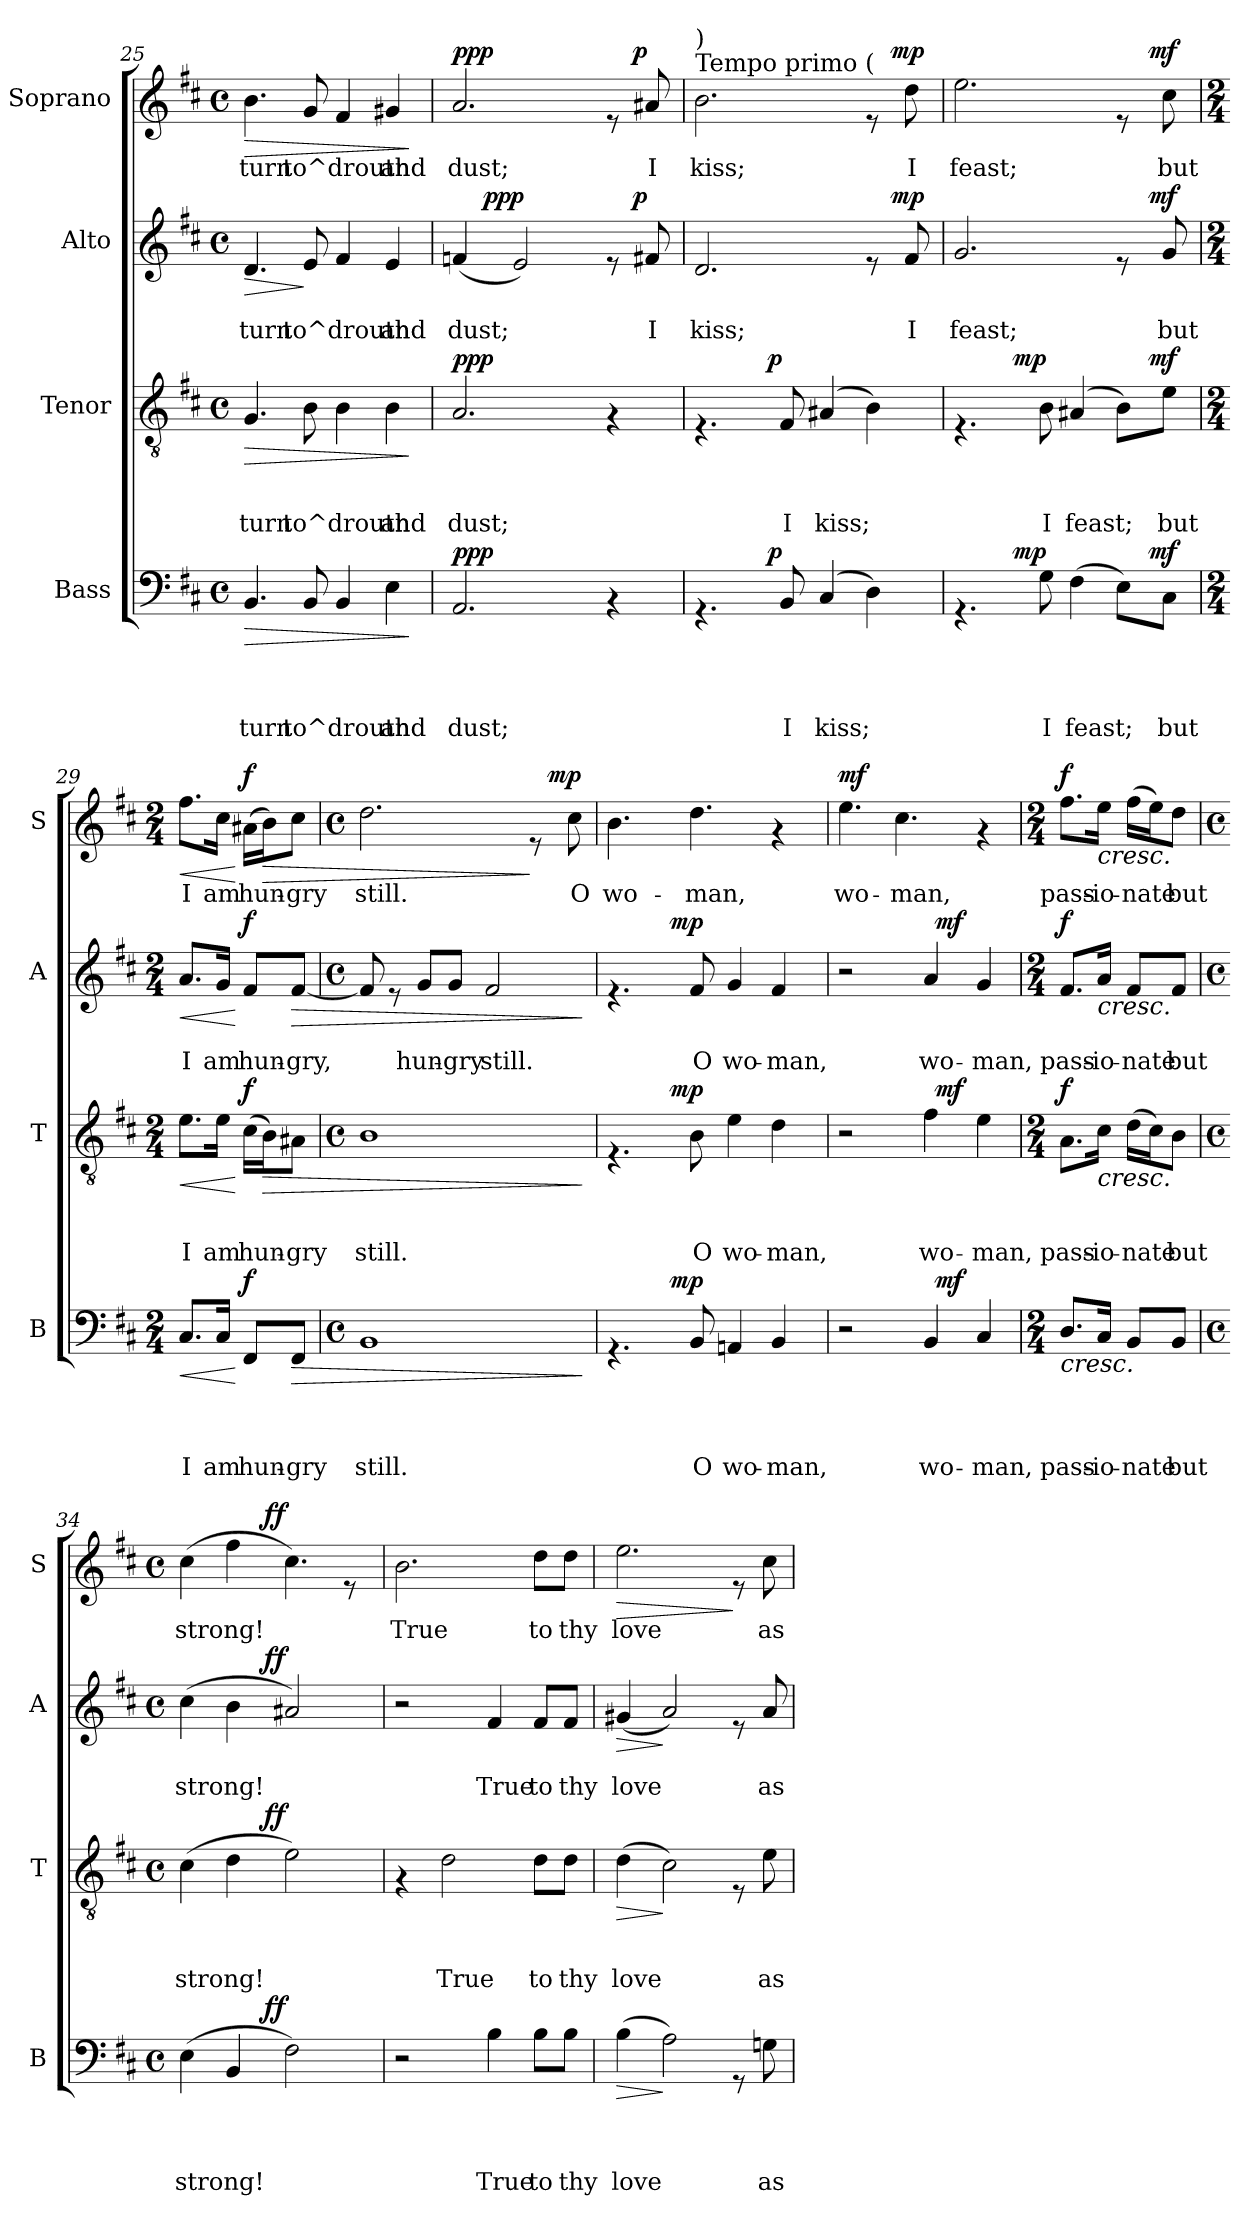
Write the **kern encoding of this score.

**kern	**text	**text	**text	**text	**dynam	**kern	**text	**text	**text	**dynam	**kern	**text	**text	**dynam	**kern	**text	**dynam
*part4	*part4	*part4	*part4	*part4	*part4	*part3	*part3	*part3	*part3	*part3	*part2	*part2	*part2	*part2	*part1	*part1	*part1
*staff4	*staff4	*staff4	*staff4	*staff4	*staff4	*staff3	*staff3	*staff3	*staff3	*staff3	*staff2	*staff2	*staff2	*staff2	*staff1	*staff1	*staff1
*I"Bass	*	*	*	*	*	*I"Tenor	*	*	*	*	*I"Alto	*	*	*	*I"Soprano	*	*
*I'B	*	*	*	*	*	*I'T	*	*	*	*	*I'A	*	*	*	*I'S	*	*
*clefF4	*	*	*	*	*	*clefGv2	*	*	*	*	*clefG2	*	*	*	*clefG2	*	*
*k[f#c#]	*	*	*	*	*	*k[f#c#]	*	*	*	*	*k[f#c#]	*	*	*	*k[f#c#]	*	*
*D:	*	*	*	*	*	*D:	*	*	*	*	*D:	*	*	*	*D:	*	*
*M4/4	*	*	*	*	*	*M4/4	*	*	*	*	*M4/4	*	*	*	*M4/4	*	*
*met(c)	*	*	*	*	*	*met(c)	*	*	*	*	*met(c)	*	*	*	*met(c)	*	*
=25	=25	=25	=25	=25	=25	=25	=25	=25	=25	=25	=25	=25	=25	=25	=25	=25	=25
!	!	!	!	!LO:LY:b	!LO:HP:b	!	!	!	!LO:LY:b	!LO:HP:b	!	!	!LO:LY:b	!LO:HP:b	!	!LO:LY:b	!LO:HP:b
4.BB/	.	.	.	turn	>	4.G/	.	.	turn	>	4.d/	.	turn	>	4.b\	turn	>
!	!	!	!	!LO:LY:b	!	!	!	!	!LO:LY:b	!	!	!	!LO:LY:b	!	!	!LO:LY:b	!
8BB/	.	.	.	to^drouth	.	8B\	.	.	to^drouth	.	8e/	.	to^drouth	]	8g/	to^drouth	.
4BB/	.	.	.	.	.	4B\	.	.	.	.	4f#/	.	.	.	4f#/	.	.
!	!	!	!	!LO:LY:b	!	!	!	!	!LO:LY:b	!	!	!	!LO:LY:b	!	!	!LO:LY:b	!
4E\	.	.	.	and	.	4B\	.	.	and	.	4e/	.	and	.	4g#X/	and	.
.	.	.	.	.	]	.	.	.	.	]	.	.	.	.	.	.	]
=26	=26	=26	=26	=26	=26	=26	=26	=26	=26	=26	=26	=26	=26	=26	=26	=26	=26
!	!	!	!	!LO:LY:b	!LO:DY:a	!	!	!	!LO:LY:b	!LO:DY:a	!	!	!LO:LY:b	!	!	!LO:LY:b	!LO:DY:a
*	*	*	*	*	*	*	*	*	*	*	*^	*	*	*	*^	*	*
*	*	*	*	*	*	*	*	*	*	*	*	*^	*	*	*	*	*	*	*
2.AA/	.	.	.	dust;	ppp	2.A/	.	.	dust;	ppp	(<4fn/	8ryy	2ryy	.	dust;	.	2.a/	2ryy	dust;	ppp
!	!	!	!	!	!	!	!	!	!	!	!	!	!	!	!	!LO:DY:a	!	!	!	!
.	.	.	.	.	.	.	.	.	.	.	.	2..ryy	.	.	.	ppp	.	.	.	.
.	.	.	.	.	.	.	.	.	.	.	2e/)	.	.	.	.	.	.	.	.	.
.	.	.	.	.	.	.	.	.	.	.	.	.	4ryy	.	.	.	.	4ryy	.	.
4rAA	.	.	.	.	.	4rF	.	.	.	.	8re	.	16.ryy	.	.	.	8re	16.ryy	.	.
!	!	!	!	!	!	!	!	!	!	!	!	!	!	!	!	!LO:DY:a	!	!	!	!LO:DY:a
.	.	.	.	.	.	.	.	.	.	.	.	.	8ryy	.	.	p	.	8ryy	.	p
!	!	!	!	!	!	!	!	!	!	!	!	!	!	!	!LO:LY:b	!	!	!	!LO:LY:b	!
.	.	.	.	.	.	.	.	.	.	.	8f#X/	.	.	.	I	.	8a#X/	.	I	.
.	.	.	.	.	.	.	.	.	.	.	.	.	32ryy	.	.	.	.	32ryy	.	.
*	*	*	*	*	*	*	*	*	*	*	*v	*v	*v	*	*	*	*	*	*	*
=27	=27	=27	=27	=27	=27	=27	=27	=27	=27	=27	=27	=27	=27	=27	=27	=27	=27	=27
*	*	*	*	*	*	*	*	*	*	*	*	*	*	*	*MM72	*	*	*
*	*	*	*	*	*	*	*	*	*	*	*^	*	*	*	*	*	*	*
*	*	*	*	*	*	*	*	*	*	*	*	*^	*	*	*	*	*	*	*
!	!	!	!	!	!	!	!	!	!	!	!	!	!	!	!	!	!LO:TX:a:t=Tempo primo (	!	!	!
!	!	!	!	!	!	!	!	!	!	!	!	!	!	!	!	!	!LO:TX:a:t=)	!	!	!
!	!	!	!	!	!	!	!	!	!	!	!	!	!	!	!LO:LY:b	!	!	!	!LO:LY:b	!
*^	*	*	*	*	*	*^	*	*	*	*	*	*v	*v	*	*	*	*	*	*	*
4.rAA	4ryy	.	.	.	.	.	4.rF	4ryy	.	.	.	.	2.d/	2ryy	.	kiss;	.	2.b\	2ryy	kiss;	.
.	16.ryy	.	.	.	.	.	.	16.ryy	.	.	.	.	.	.	.	.	.	.	.	.	.
!	!	!	!	!	!	!LO:DY:a	!	!	!	!	!	!LO:DY:a	!	!	!	!	!	!	!	!	!
.	2ryy	.	.	.	.	p	.	2ryy	.	.	.	p	.	.	.	.	.	.	.	.	.
!	!	!	!	!	!LO:LY:b	!	!	!	!	!	!LO:LY:b	!	!	!	!	!	!	!	!	!	!
8BB/	.	.	.	.	I	.	8F#/	.	.	.	I	.	.	.	.	.	.	.	.	.	.
!	!	!	!	!	!LO:LY:b	!	!	!	!	!	!LO:LY:b	!	!	!	!	!	!	!	!	!	!
(4C#/	.	.	.	.	kiss;	.	(4A#X/	.	.	.	kiss;	.	.	4ryy	.	.	.	.	4ryy	.	.
4D\)	.	.	.	.	.	.	4B\)	.	.	.	.	.	8re	16.ryy	.	.	.	8re	16.ryy	.	.
!	!	!	!	!	!	!	!	!	!	!	!	!	!	!	!	!	!LO:DY:a	!	!	!	!LO:DY:a
.	8ryy	.	.	.	.	.	.	8ryy	.	.	.	.	.	8ryy	.	.	mp	.	8ryy	.	mp
!	!	!	!	!	!	!	!	!	!	!	!	!	!	!	!	!LO:LY:b	!	!	!	!LO:LY:b	!
.	.	.	.	.	.	.	.	.	.	.	.	.	8f#/	.	.	I	.	8dd\	.	I	.
.	32ryy	.	.	.	.	.	.	32ryy	.	.	.	.	.	32ryy	.	.	.	.	32ryy	.	.
!!LO:PB:g=z	!!
=28	=28	=28	=28	=28	=28	=28	=28	=28	=28	=28	=28	=28	=28	=28	=28	=28	=28	=28	=28	=28	=28
!	!	!	!	!	!	!	!	!	!	!	!	!	!	!	!	!LO:LY:b	!	!	!	!LO:LY:b	!
*	*^	*	*	*	*	*	*	*^	*	*	*	*	*	*	*	*	*	*	*	*	*
4.rAA	4ryy	2ryy	.	.	.	.	.	4.rF	4ryy	2ryy	.	.	.	.	2.g/	2ryy	.	feast;	.	2.ee\	2ryy	feast;	.
.	32ryy	.	.	.	.	.	.	.	32ryy	.	.	.	.	.	.	.	.	.	.	.	.	.	.
!	!	!	!	!	!	!	!LO:DY:a	!	!	!	!	!	!	!LO:DY:a	!	!	!	!	!	!	!	!	!
.	2ryy	.	.	.	.	.	mp	.	2ryy	.	.	.	.	mp	.	.	.	.	.	.	.	.	.
!	!	!	!	!	!	!LO:LY:b	!	!	!	!	!	!	!LO:LY:b	!	!	!	!	!	!	!	!	!	!
8G\	.	.	.	.	.	I	.	8B\	.	.	.	.	I	.	.	.	.	.	.	.	.	.	.
!	!	!	!	!	!	!LO:LY:b	!	!	!	!	!	!	!LO:LY:b	!	!	!	!	!	!	!	!	!	!
(>4F#\	.	4ryy	.	.	.	feast;	.	(4A#X/	.	4ryy	.	.	feast;	.	.	4ryy	.	.	.	.	4ryy	.	.
8E\L)	.	16.ryy	.	.	.	.	.	8B\L)	.	16.ryy	.	.	.	.	8re	16.ryy	.	.	.	8re	16.ryy	.	.
.	8..ryy	.	.	.	.	.	.	.	8..ryy	.	.	.	.	.	.	.	.	.	.	.	.	.	.
!	!	!	!	!	!	!	!LO:DY:a	!	!	!	!	!	!	!LO:DY:a	!	!	!	!	!LO:DY:a	!	!	!	!LO:DY:a
.	.	8ryy	.	.	.	.	mf	.	.	8ryy	.	.	.	mf	.	8ryy	.	.	mf	.	8ryy	.	mf
!	!	!	!	!	!	!LO:LY:b	!	!	!	!	!	!	!LO:LY:b	!	!	!	!	!LO:LY:b	!	!	!	!LO:LY:b	!
8C#\J	.	.	.	.	.	but	.	8e\J	.	.	.	.	but	.	8g/	.	.	but	.	8cc#\	.	but	.
.	.	32ryy	.	.	.	.	.	.	.	32ryy	.	.	.	.	.	32ryy	.	.	.	.	32ryy	.	.
*v	*v	*v	*	*	*	*	*	*	*	*	*	*	*	*	*v	*v	*	*	*	*v	*v	*	*
*	*	*	*	*	*	*v	*v	*v	*	*	*	*	*	*	*	*	*	*	*
=29	=29	=29	=29	=29	=29	=29	=29	=29	=29	=29	=29	=29	=29	=29	=29	=29	=29
*M2/4	*	*	*	*	*	*M2/4	*	*	*	*	*M2/4	*	*	*	*M2/4	*	*
*^	*	*	*	*	*	*^	*	*	*	*	*^	*	*	*	*^	*	*
*	*^	*	*	*	*	*	*	*^	*	*	*	*	*	*	*	*	*	*	*	*	*
!	!	!	!	!	!	!LO:LY:b	!LO:HP:b	!	!	!	!	!	!LO:LY:b	!LO:HP:b	!	!	!	!LO:LY:b	!LO:HP:b	!	!	!LO:LY:b	!LO:HP:b
*v	*v	*v	*	*	*	*	*	*	*	*	*	*	*	*	*v	*v	*	*	*	*v	*v	*	*
*	*	*	*	*	*	*v	*v	*v	*	*	*	*	*	*	*	*	*	*	*
8.C#/L	.	.	.	I	<	8.e\L	.	.	I	<	8.a/L	.	I	<	8.ff#\L	I	<
!	!	!	!	!LO:LY:b	!	!	!	!	!LO:LY:b	!	!	!	!LO:LY:b	!	!	!LO:LY:b	!
16C#/Jk	.	.	.	am	.	16e\Jk	.	.	am	.	16g/Jk	.	am	.	16cc#\Jk	am	.
!	!	!	!	!LO:LY:b	!LO:DY:n=1:a	!	!	!	!LO:LY:b	!LO:DY:n=1:a	!	!	!LO:LY:b	!LO:DY:n=1:a	!	!LO:LY:b	!LO:DY:n=1:a
8FF#/L	.	.	.	hun-	[ f	(>16c#\LL	.	.	hun-	[ f	8f#/L	.	hun-	[ f	(>16a#X\LL	hun-	[ f
!	!	!	!	!	!	!	!	!	!	!LO:HP:b	!	!	!	!	!	!	!LO:HP:b
.	.	.	.	.	.	16B\J)	.	.	.	>	.	.	.	.	16b\J)	.	>
!	!	!	!	!LO:LY:b	!LO:HP:b	!	!	!	!LO:LY:b	!	!	!	!LO:LY:b	!LO:HP:b	!	!LO:LY:b	!
8FF#/J	.	.	.	-gry	>	8A#X\J	.	.	-gry	.	[<8f#/J	.	-gry,	>	8cc#\J	-gry	.
=30	=30	=30	=30	=30	=30	=30	=30	=30	=30	=30	=30	=30	=30	=30	=30	=30	=30
*M4/4	*	*	*	*	*	*M4/4	*	*	*	*	*M4/4	*	*	*	*M4/4	*	*
*met(c)	*	*	*	*	*	*met(c)	*	*	*	*	*met(c)	*	*	*	*met(c)	*	*
!	!	!	!	!LO:LY:b	!	!	!	!	!LO:LY:b	!	!	!	!	!	!	!LO:LY:b	!
*	*	*	*	*	*	*	*	*	*	*	*	*	*	*	*^	*	*
1BB	.	.	.	still.	.	1B	.	.	still.	.	8f#/]	.	.	.	2.dd\	2ryy	still.	.
.	.	.	.	.	.	.	.	.	.	.	8re	.	.	.	.	.	.	.
!	!	!	!	!	!	!	!	!	!	!	!	!	!LO:LY:b	!	!	!	!	!
.	.	.	.	.	.	.	.	.	.	.	8g/L	.	hun-	.	.	.	.	.
!	!	!	!	!	!	!	!	!	!	!	!	!	!LO:LY:b	!	!	!	!	!
.	.	.	.	.	.	.	.	.	.	.	8g/J	.	-gry	.	.	.	.	.
!	!	!	!	!	!	!	!	!	!	!	!	!	!LO:LY:b	!	!	!	!	!
.	.	.	.	.	.	.	.	.	.	.	2f#/	.	still.	.	.	4ryy	.	.
.	.	.	.	.	.	.	.	.	.	.	.	.	.	.	8re	16ryy	.	]
!	!	!	!	!	!	!	!	!	!	!	!	!	!	!	!	!	!	!LO:DY:a
.	.	.	.	.	.	.	.	.	.	.	.	.	.	.	.	8.ryy	.	mp
!	!	!	!	!	!	!	!	!	!	!	!	!	!	!	!	!	!LO:LY:b	!
.	.	.	.	.	.	.	.	.	.	.	.	.	.	.	8cc#\	.	O	.
.	.	.	.	.	]	.	.	.	.	]	.	.	.	]	.	.	.	.
=31	=31	=31	=31	=31	=31	=31	=31	=31	=31	=31	=31	=31	=31	=31	=31	=31	=31	=31
!	!	!	!	!	!	!	!	!	!	!	!	!	!	!	!	!	!LO:LY:b	!
*^	*	*	*	*	*	*^	*	*	*	*	*^	*	*	*	*v	*v	*	*
4.rAA	4ryy	.	.	.	.	.	4.rF	4ryy	.	.	.	.	4.rf	4ryy	.	.	.	4.b\	wo-	.
.	16ryy	.	.	.	.	.	.	16ryy	.	.	.	.	.	16ryy	.	.	.	.	.	.
!	!	!	!	!	!	!LO:DY:a	!	!	!	!	!	!LO:DY:a	!	!	!	!	!LO:DY:a	!	!	!
.	2ryy	.	.	.	.	mp	.	2ryy	.	.	.	mp	.	2ryy	.	.	mp	.	.	.
!	!	!	!	!	!LO:LY:b	!	!	!	!	!	!LO:LY:b	!	!	!	!	!LO:LY:b	!	!	!LO:LY:b	!
8BB/	.	.	.	.	O	.	8B\	.	.	.	O	.	8f#/	.	.	O	.	4.dd\	-man,	.
!	!	!	!	!	!LO:LY:b	!	!	!	!	!	!LO:LY:b	!	!	!	!	!LO:LY:b	!	!	!	!
4AAn/	.	.	.	.	wo-	.	4e\	.	.	.	wo-	.	4g/	.	.	wo-	.	.	.	.
!	!	!	!	!	!LO:LY:b	!	!	!	!	!	!LO:LY:b	!	!	!	!	!LO:LY:b	!	!	!	!
4BB/	.	.	.	.	-man,	.	4d\	.	.	.	-man,	.	4f#/	.	.	-man,	.	4rf	.	.
.	8.ryy	.	.	.	.	.	.	8.ryy	.	.	.	.	.	8.ryy	.	.	.	.	.	.
=32	=32	=32	=32	=32	=32	=32	=32	=32	=32	=32	=32	=32	=32	=32	=32	=32	=32	=32	=32	=32
!	!	!	!	!	!	!	!	!	!	!	!	!	!	!	!	!	!	!	!LO:LY:b	!LO:DY:a
2r	2ryy	.	.	.	.	.	2r	2ryy	.	.	.	.	2r	2ryy	.	.	.	4.ee\	wo-	mf
!	!	!	!	!	!	!	!	!	!	!	!	!	!	!	!	!	!	!	!LO:LY:b	!
.	.	.	.	.	.	.	.	.	.	.	.	.	.	.	.	.	.	4.cc#\	-man,	.
!	!	!	!	!	!LO:LY:b	!	!	!	!	!	!LO:LY:b	!	!	!	!	!LO:LY:b	!	!	!	!
4BB/	32ryy	.	.	.	wo-	.	4f#\	32ryy	.	.	wo-	.	4a/	32ryy	.	wo-	.	.	.	.
!	!	!	!	!	!	!LO:DY:a	!	!	!	!	!	!LO:DY:a	!	!	!	!	!LO:DY:a	!	!	!
.	4...ryy	.	.	.	.	mf	.	4...ryy	.	.	.	mf	.	4...ryy	.	.	mf	.	.	.
!	!	!	!	!	!LO:LY:b	!	!	!	!	!	!LO:LY:b	!	!	!	!	!LO:LY:b	!	!	!	!
4C#/	.	.	.	.	-man,	.	4e\	.	.	.	-man,	.	4g/	.	.	-man,	.	4rf	.	.
*v	*v	*	*	*	*	*	*	*	*	*	*	*	*v	*v	*	*	*	*	*	*
*	*	*	*	*	*	*v	*v	*	*	*	*	*	*	*	*	*	*	*
!!LO:LB:g=z
=33	=33	=33	=33	=33	=33	=33	=33	=33	=33	=33	=33	=33	=33	=33	=33	=33	=33
*M2/4	*	*	*	*	*	*M2/4	*	*	*	*	*M2/4	*	*	*	*M2/4	*	*
*^	*	*	*	*	*	*^	*	*	*	*	*^	*	*	*	*	*	*
!	!	!	!	!	!LO:LY:b	!LO:HP:b	!	!	!	!	!LO:LY:b	!LO:DY:a	!	!	!	!LO:LY:b	!LO:DY:a	!	!LO:LY:b	!LO:DY:a
*v	*v	*	*	*	*	*	*	*	*	*	*	*	*v	*v	*	*	*	*	*	*
*	*	*	*	*	*	*v	*v	*	*	*	*	*	*	*	*	*	*	*
8.D/L	.	.	.	pass-	<	8.A\L	.	.	pass-	f	8.f#/L	.	pass-	f	8.ff#\L	pass-	f
!	!	!	!	!LO:LY:b	!	!	!	!	!LO:LY:b	!LO:HP:b	!	!	!LO:LY:b	!LO:HP:b	!	!LO:LY:b	!LO:HP:b
16C#/Jk	.	.	.	-io-	.	16c#\Jk	.	.	-io-	<	16a/Jk	.	-io-	<	16ee\Jk	-io-	<
!	!	!	!	!LO:LY:b	!	!	!	!	!LO:LY:b	!	!	!	!LO:LY:b	!	!	!LO:LY:b	!
8BB/L	.	.	.	-nate	.	(>16d\LL	.	.	-nate	.	8f#/L	.	-nate	.	(>16ff#\LL	-nate	.
.	.	.	.	.	.	16c#\J)	.	.	.	.	.	.	.	.	16ee\J)	.	.
!	!	!	!	!LO:LY:b	!	!	!	!	!LO:LY:b	!	!	!	!LO:LY:b	!	!	!LO:LY:b	!
8BB/J	.	.	.	but	.	8B\J	.	.	but	.	8f#/J	.	but	.	8dd\J	but	.
=34	=34	=34	=34	=34	=34	=34	=34	=34	=34	=34	=34	=34	=34	=34	=34	=34	=34
*M4/4	*	*	*	*	*	*M4/4	*	*	*	*	*M4/4	*	*	*	*M4/4	*	*
*met(c)	*	*	*	*	*	*met(c)	*	*	*	*	*met(c)	*	*	*	*met(c)	*	*
!	!	!	!	!LO:LY:b	!	!	!	!	!LO:LY:b	!	!	!	!LO:LY:b	!	!	!LO:LY:b	!
*^	*	*	*	*	*	*^	*	*	*	*	*^	*	*	*	*^	*	*
(>4E\	4..ryy	.	.	.	strong!	.	(>4c#\	4..ryy	.	.	strong!	.	(>4cc#\	4..ryy	.	strong!	.	(>4cc#\	4..ryy	strong!	.
4BB/	.	.	.	.	.	.	4d\	.	.	.	.	.	4b\	.	.	.	.	4ff#\	.	.	.
!	!	!	!	!	!	!LO:DY:a	!	!	!	!	!	!LO:DY:a	!	!	!	!	!LO:DY:a	!	!	!	!LO:DY:a
.	2ryy	.	.	.	.	ff	.	2ryy	.	.	.	ff	.	2ryy	.	.	ff	.	2ryy	.	ff
2F#\)	.	.	.	.	.	[	2e\)	.	.	.	.	[	2a#X/)	.	.	.	[	4.cc#\)	.	.	[
.	.	.	.	.	.	.	.	.	.	.	.	.	.	.	.	.	.	8re	.	.	.
.	16ryy	.	.	.	.	.	.	16ryy	.	.	.	.	.	16ryy	.	.	.	.	16ryy	.	.
=35	=35	=35	=35	=35	=35	=35	=35	=35	=35	=35	=35	=35	=35	=35	=35	=35	=35	=35	=35	=35	=35
!	!	!	!	!	!	!	!	!	!	!	!	!	!	!	!	!	!	!	!	!LO:LY:b	!
*v	*v	*	*	*	*	*	*	*	*	*	*	*	*v	*v	*	*	*	*v	*v	*	*
*	*	*	*	*	*	*v	*v	*	*	*	*	*	*	*	*	*	*	*
2r	.	.	.	.	.	4rF	.	.	.	.	2r	.	.	.	2.b\	True	.
!	!	!	!	!	!	!	!	!	!LO:LY:b	!	!	!	!	!	!	!	!
.	.	.	.	.	.	2d\	.	.	True	.	.	.	.	.	.	.	.
!	!	!	!	!LO:LY:b	!	!	!	!	!	!	!	!	!LO:LY:b	!	!	!	!
4B\	.	.	.	True	.	.	.	.	.	.	4f#/	.	True	.	.	.	.
!	!	!	!	!LO:LY:b	!	!	!	!	!LO:LY:b	!	!	!	!LO:LY:b	!	!	!LO:LY:b	!
8B\L	.	.	.	to	.	8d\L	.	.	to	.	8f#/L	.	to	.	8dd\L	to	.
!	!	!	!	!LO:LY:b	!	!	!	!	!LO:LY:b	!	!	!	!LO:LY:b	!	!	!LO:LY:b	!
8B\J	.	.	.	thy	.	8d\J	.	.	thy	.	8f#/J	.	thy	.	8dd\J	thy	.
=36	=36	=36	=36	=36	=36	=36	=36	=36	=36	=36	=36	=36	=36	=36	=36	=36	=36
!	!	!	!	!LO:LY:b	!LO:HP:b	!	!	!	!LO:LY:b	!LO:HP:b	!	!	!LO:LY:b	!LO:HP:b	!	!LO:LY:b	!LO:HP:b
(>4B\	.	.	.	love	>	(>4d\	.	.	love	>	(<4g#X/	.	love	>	2.ee\	love	>
2A\)	.	.	.	.	]	2c#\)	.	.	.	]	2a/)	.	.	]	.	.	.
8rGG	.	.	.	.	.	8rE	.	.	.	.	8re	.	.	.	8re	.	]
!	!	!	!	!LO:LY:b	!	!	!	!	!LO:LY:b	!	!	!	!LO:LY:b	!	!	!LO:LY:b	!
8Gn\	.	.	.	as	.	8e\	.	.	as	.	8a/	.	as	.	8cc#\	as	.
=	=	=	=	=	=	=	=	=	=	=	=	=	=	=	=	=	=
*-	*-	*-	*-	*-	*-	*-	*-	*-	*-	*-	*-	*-	*-	*-	*-	*-	*-
